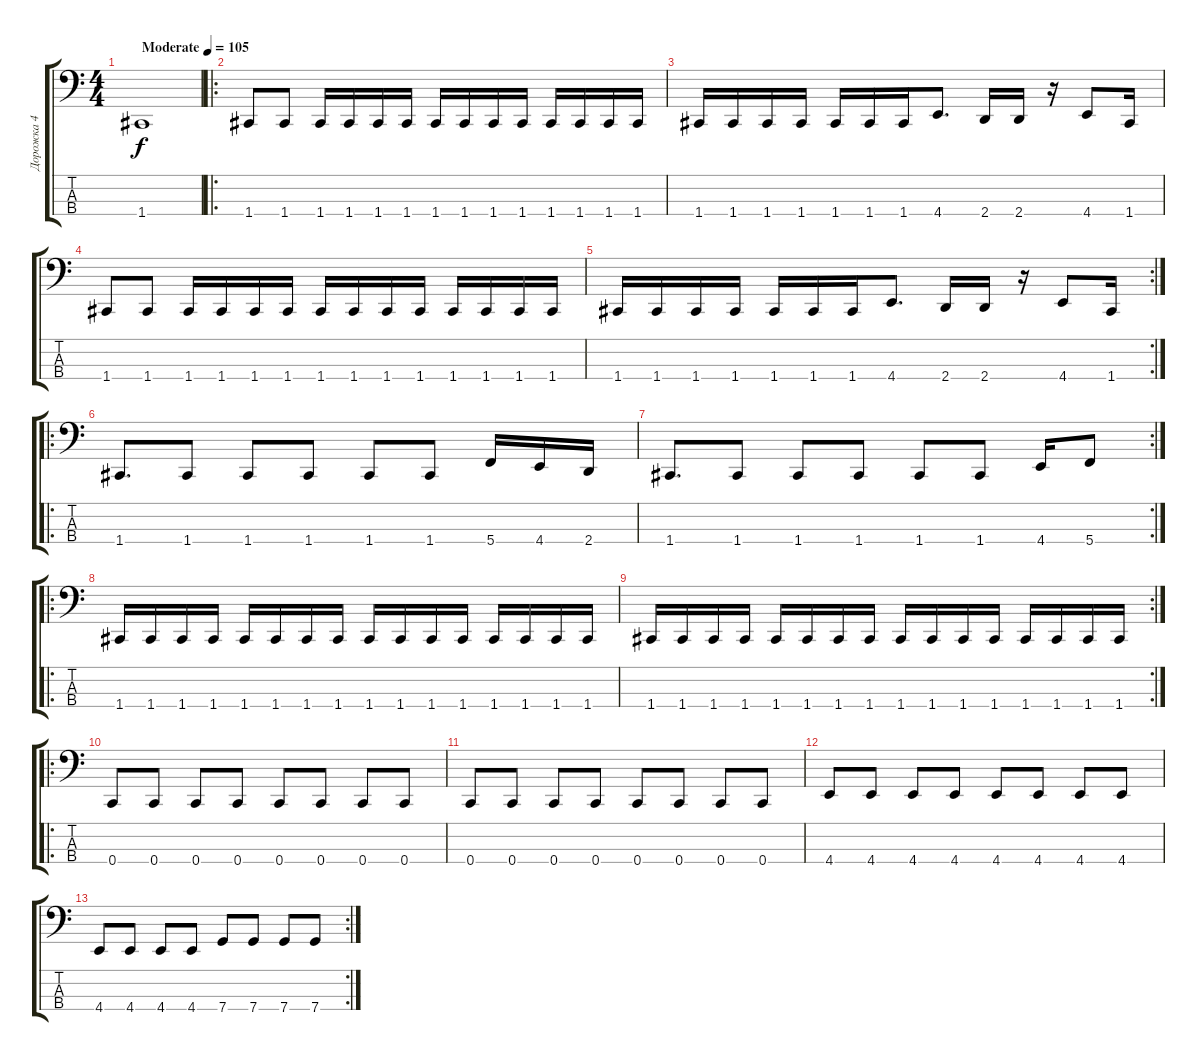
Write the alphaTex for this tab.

\track ("Дорожка 4" "Дорожка 4") {instrument electricbassfinger}
\staff {score tabs}
\tuning (F2 C2 G1 C1) {hide}
\ts (4 4)
\tempo (105 "Moderate")
\clef f4
\ks c
1.4.1{dy f instrument electricbassfinger} |
\ro
1.4.8 1.4.8 1.4.16 1.4.16 1.4.16 1.4.16 1.4.16 1.4.16 1.4.16 1.4.16 1.4.16 1.4.16 1.4.16 1.4.16 |
1.4.16 1.4.16 1.4.16 1.4.16 1.4.16 1.4.16 1.4.16 4.4.8{d} 2.4.16 2.4.16 r.16 4.4.8 1.4.16 |
1.4.8 1.4.8 1.4.16 1.4.16 1.4.16 1.4.16 1.4.16 1.4.16 1.4.16 1.4.16 1.4.16 1.4.16 1.4.16 1.4.16 |
\rc 2
1.4.16 1.4.16 1.4.16 1.4.16 1.4.16 1.4.16 1.4.16 4.4.8{d} 2.4.16 2.4.16 r.16 4.4.8 1.4.16 |
\ro
1.4.8{d} 1.4.8 1.4.8 1.4.8 1.4.8 1.4.8 5.4.16 4.4.16 2.4.16 |
\rc 2
1.4.8{d} 1.4.8 1.4.8 1.4.8 1.4.8 1.4.8 4.4.16 5.4.8 |
\ro
1.4.16 1.4.16 1.4.16 1.4.16 1.4.16 1.4.16 1.4.16 1.4.16 1.4.16 1.4.16 1.4.16 1.4.16 1.4.16 1.4.16 1.4.16 1.4.16 |
\rc 2
1.4.16 1.4.16 1.4.16 1.4.16 1.4.16 1.4.16 1.4.16 1.4.16 1.4.16 1.4.16 1.4.16 1.4.16 1.4.16 1.4.16 1.4.16 1.4.16 |
\ro
0.4.8 0.4.8 0.4.8 0.4.8 0.4.8 0.4.8 0.4.8 0.4.8 |
0.4.8 0.4.8 0.4.8 0.4.8 0.4.8 0.4.8 0.4.8 0.4.8 |
4.4.8 4.4.8 4.4.8 4.4.8 4.4.8 4.4.8 4.4.8 4.4.8 |
\rc 2
4.4.8 4.4.8 4.4.8 4.4.8 7.4.8 7.4.8 7.4.8 7.4.8
